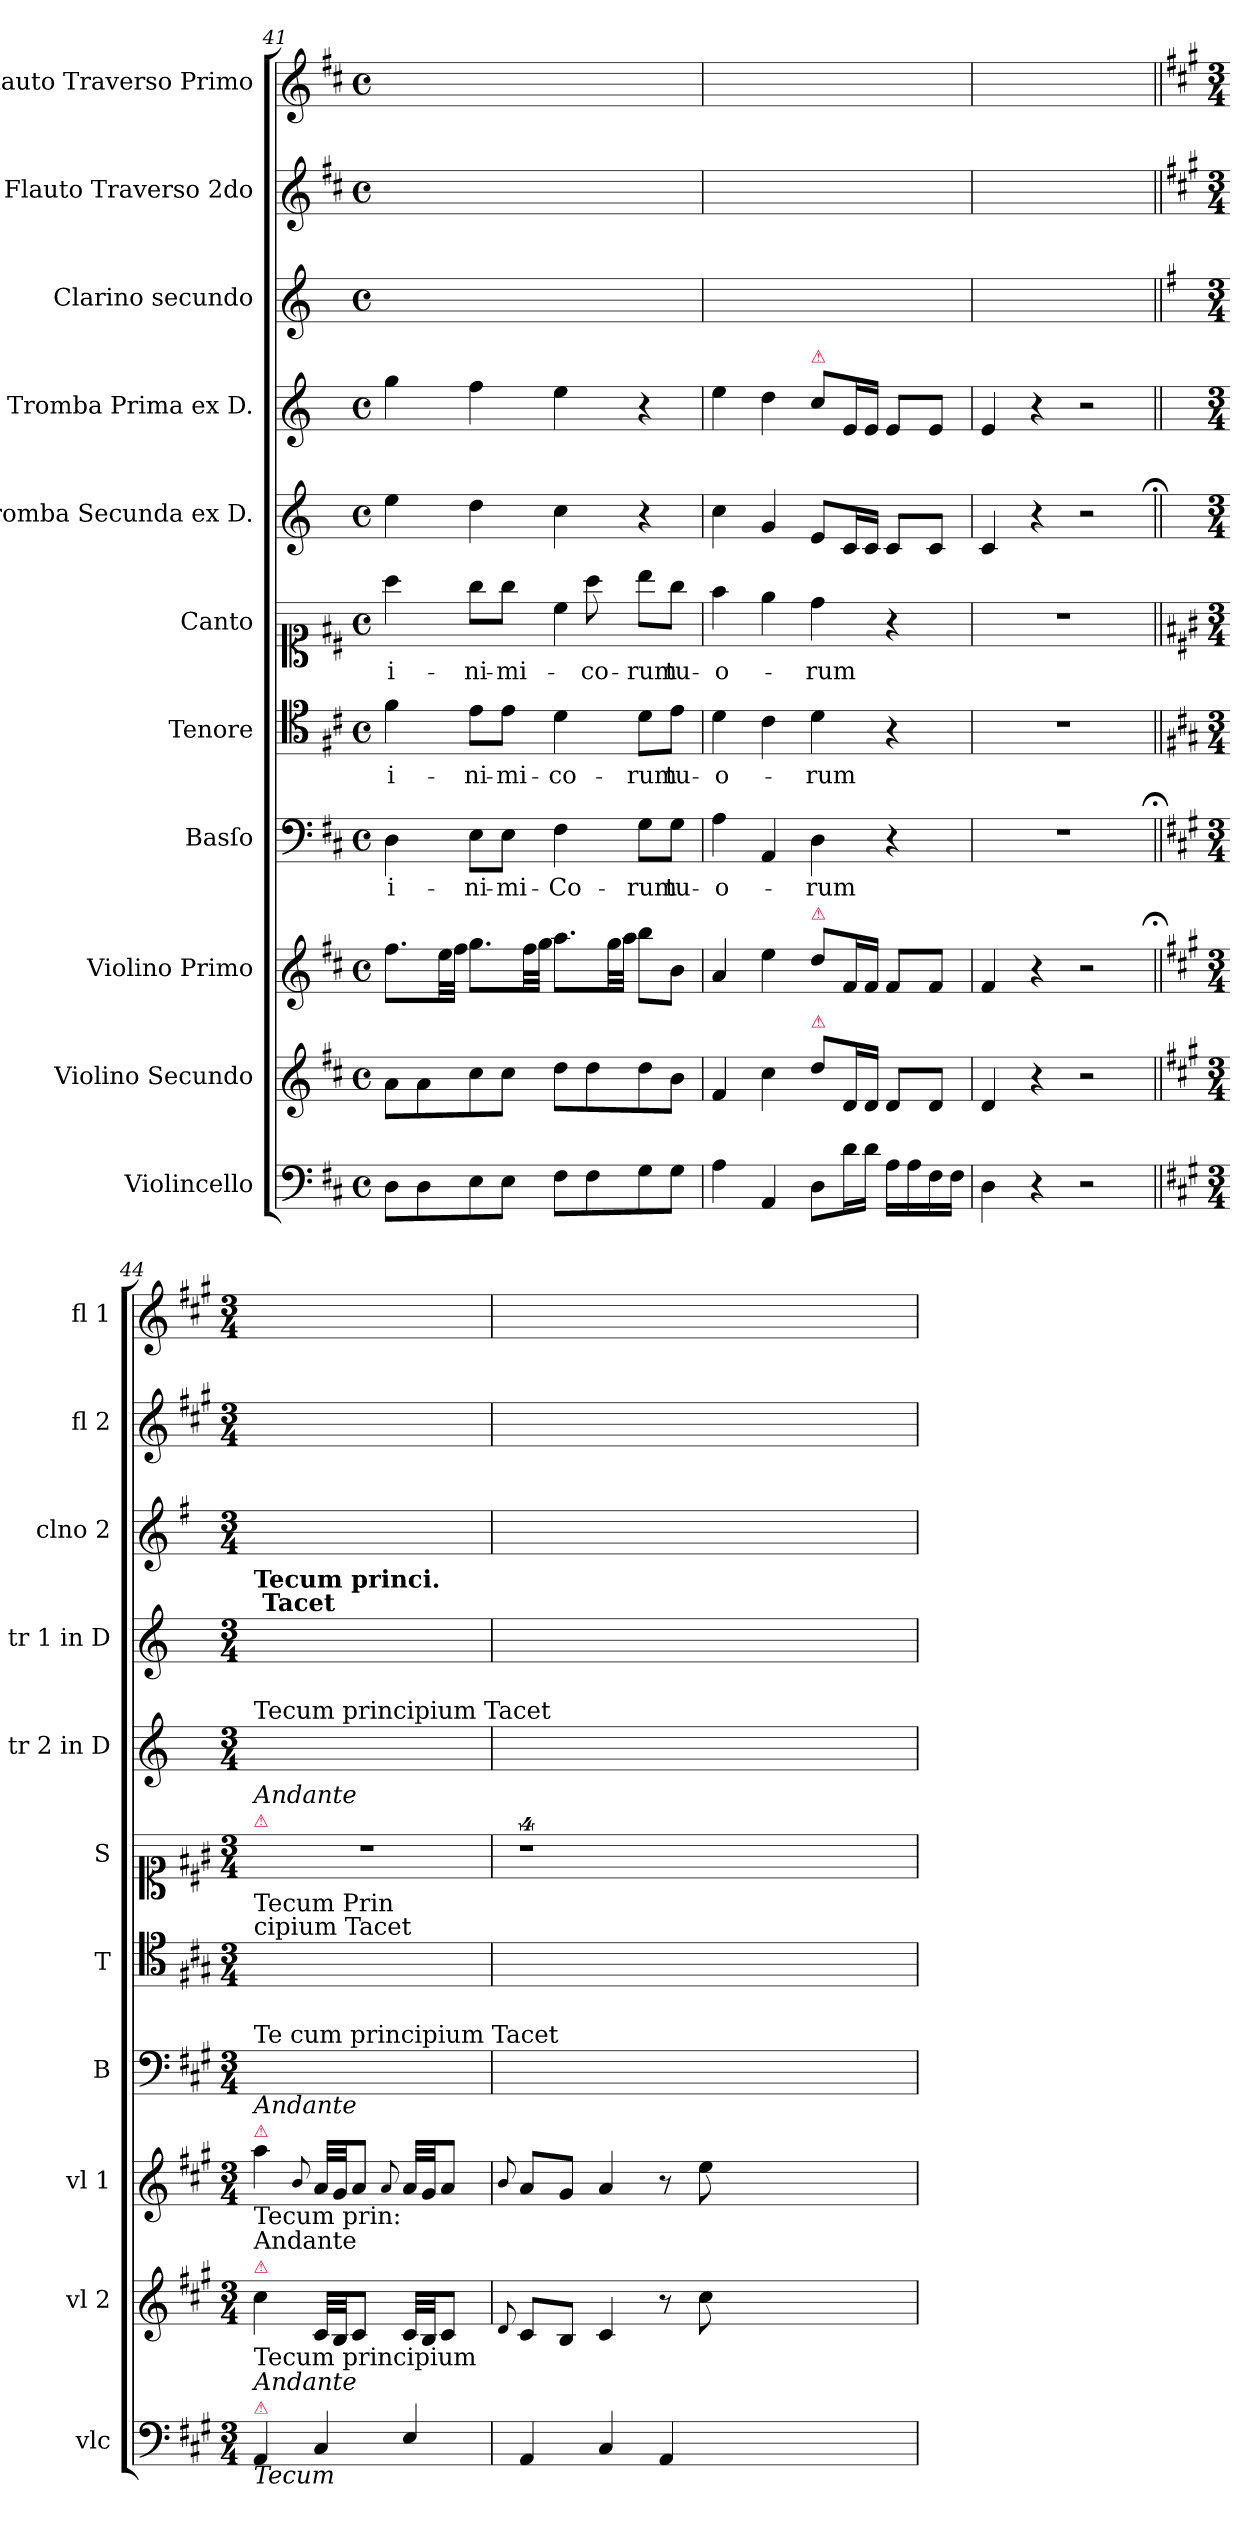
**kern	**kern	**kern	**kern	**text	**kern	**text	**kern	**text	**kern	**kern	**kern	**kern	**kern
*part11	*part10	*part9	*part8	*part8	*part7	*part7	*part6	*part6	*part5	*part4	*part3	*part2	*part1
*staff11	*staff10	*staff9	*staff8	*staff8	*staff7	*staff7	*staff6	*staff6	*staff5	*staff4	*staff3	*staff2	*staff1
*I"Violincello	*I"Violino Secundo	*I"Violino Primo	*I"Basſo	*	*I"Tenore	*	*I"Canto	*	*I"Tromba Secunda ex D.	*I"Tromba Prima ex D.	*I"Clarino secundo	*I"Flauto Traverso 2do	*I"Flauto Traverso Primo
*I'vlc	*I'vl 2	*I'vl 1	*I'B	*	*I'T	*	*I'S	*	*I'tr 2 in D	*I'tr 1 in D	*I'clno 2	*I'fl 2	*I'fl 1
*clefF4	*clefG2	*clefG2	*clefF4	*	*clefC4	*	*clefC1	*	*clefG2	*clefG2	*clefG2	*clefG2	*clefG2
*	*	*	*	*	*	*	*	*	*ITrd-1c-2	*ITrd-1c-2	*ITrd-1c-2	*	*
*k[f#c#]	*k[f#c#]	*k[f#c#]	*k[f#c#]	*	*k[f#c#]	*	*k[f#c#]	*	*k[f#c#]	*k[f#c#]	*k[f#c#]	*k[f#c#]	*k[f#c#]
*M4/4	*M4/4	*M4/4	*M4/4	*	*M4/4	*	*M4/4	*	*M4/4	*M4/4	*M4/4	*M4/4	*M4/4
*met(c)	*met(c)	*met(c)	*met(c)	*	*met(c)	*	*met(c)	*	*met(c)	*met(c)	*met(c)	*met(c)	*met(c)
=41	=41	=41	=41	=41	=41	=41	=41	=41	=41	=41	=41	=41	=41
8D\L	8a\L	8.ff#\L	4D\	i-	4f#\	i-	4aa\	i-	4ff#\	4aa\	1ryy	1ryy	1ryy
8D\	8a\	.	.	.	.	.	.	.	.	.	.	.	.
.	.	32ee\LL	.	.	.	.	.	.	.	.	.	.	.
.	.	32ff#\JJJ	.	.	.	.	.	.	.	.	.	.	.
8E\	8cc#\	8.gg\L	8E\L	-ni-	8e\L	-ni-	8gg\L	-ni-	4ee\	4gg\	.	.	.
8E\J	8cc#\J	.	8E\J	-mi-	8e\J	-mi-	8gg\J	-mi-	.	.	.	.	.
.	.	32ff#\LL	.	.	.	.	.	.	.	.	.	.	.
.	.	32gg\JJJ	.	.	.	.	.	.	.	.	.	.	.
!	!	!	!	!	!	!	!LO:N:vis=4	!	!	!	!	!	!
8F#\L	8dd\L	8.aa\L	4F#\	-Co-	4d\	-co-	8cc#\	.	4dd\	4ff#\	.	.	.
8F#\	8dd\	.	.	.	.	.	8aa\	-co-	.	.	.	.	.
.	.	32gg\LL	.	.	.	.	.	.	.	.	.	.	.
.	.	32aa\JJJ	.	.	.	.	.	.	.	.	.	.	.
8G\	8dd\	8bb\L	8G\L	-rum	8d\L	-rum	8bb\L	-rum	4r	4r	.	.	.
8G\J	8b\J	8b\J	8G\J	tu-	8e\J	tu-	8gg\J	tu-	.	.	.	.	.
=42	=42	=42	=42	=42	=42	=42	=42	=42	=42	=42	=42	=42	=42
4A\	4f#/	4a/	4A\	-o-	4d\	-o-	4ff#\	-o-	4dd\	4ff#\	1ryy	1ryy	1ryy
4AA/	4cc#\	4ee\	4AA/	.	4c#\	.	4ee\	.	4a/	4ee\	.	.	.
!	!	!	!	!	!	!	!	!	!	!LO:TX:a:color=crimson:t=⚠	!	!	!
!	!	!LO:TX:a:color=crimson:t=⚠	!	!	!	!	!	!	!	!	!	!	!
!	!LO:TX:a:color=crimson:t=⚠	!	!	!	!	!	!	!	!	!	!	!	!
8D\L	8dd\L	8dd\L	4D\	-rum	4d\	-rum	4dd\	-rum	8f#/L	8dd\L	.	.	.
16d\L	16d/L	16f#/L	.	.	.	.	.	.	16d/L	16f#/L	.	.	.
16d\JJ	16d/JJ	16f#/JJ	.	.	.	.	.	.	16d/JJ	16f#/JJ	.	.	.
16A\LL	8d/L	8f#/L	4r	.	4r	.	4r	.	8d/L	8f#/L	.	.	.
16A\	.	.	.	.	.	.	.	.	.	.	.	.	.
16F#\	8d/J	8f#/J	.	.	.	.	.	.	8d/J	8f#/J	.	.	.
16F#\JJ	.	.	.	.	.	.	.	.	.	.	.	.	.
=43	=43	=43	=43	=43	=43	=43	=43	=43	=43	=43	=43	=43	=43
4D\	4d/	4f#/	1r	.	1r	.	1r	.	4d/	4f#/	1ryy	1ryy	1ryy
4r	4r	4r	.	.	.	.	.	.	4r	4r	.	.	.
2r	2r	2r	.	.	.	.	.	.	2r	2r	.	.	.
=44||	=44||	=44||;	=44||;	=44||	=44||	=44||	=44||	=44||	=44||;	=44||	=44||	=44||	=44||
*k[f#c#g#]	*k[f#c#g#]	*k[f#c#g#]	*k[f#c#g#]	*	*k[f#c#g#]	*	*k[f#c#g#]	*	*k[f#c#]	*k[f#c#]	*k[f#c#g#]	*k[f#c#g#]	*k[f#c#g#]
*M3/4	*M3/4	*M3/4	*M3/4	*	*M3/4	*	*M3/4	*	*M3/4	*M3/4	*M3/4	*M3/4	*M3/4
!	!	!	!	!	!	!	!	!	!	!LO:TX:a:B:t=Tecum princi.\n Tacet	!	!	!
!	!	!	!	!	!	!	!	!	!LO:TX:a:t=Tecum principium Tacet	!	!	!	!
!	!	!	!	!	!	!	!LO:TX:a:color=crimson:t=⚠	!	!	!	!	!	!
!	!	!	!	!	!	!	!LO:TX:a:i:t=Andante	!	!	!	!	!	!
!	!	!	!	!	!LO:TX:a:t=Tecum Prin\ncipium Tacet	!	!	!	!	!	!	!	!
!	!	!	!LO:TX:a:t=Te cum principium Tacet	!	!	!	!	!	!	!	!	!	!
!	!	!LO:TX:a:color=crimson:t=⚠	!	!	!	!	!	!	!	!	!	!	!
!	!	!LO:TX:b:t=Tecum prin&colon;	!	!	!	!	!	!	!	!	!	!	!
!	!	!LO:TX:a:i:t=Andante	!	!	!	!	!	!	!	!	!	!	!
!	!LO:TX:a:color=crimson:t=⚠	!	!	!	!	!	!	!	!	!	!	!	!
!	!LO:TX:b:t=Tecum principium	!	!	!	!	!	!	!	!	!	!	!	!
!	!LO:TX:a:t=Andante	!	!	!	!	!	!	!	!	!	!	!	!
!LO:TX:a:color=crimson:t=⚠	!	!	!	!	!	!	!	!	!	!	!	!	!
!LO:TX:a:i:t=Andante	!	!	!	!	!	!	!	!	!	!	!	!	!
!LO:TX:b:i:t=Tecum	!	!	!	!	!	!	!	!	!	!	!	!	!
4AA/	4cc#\	4aa\	2.ryy	.	2.ryy	.	2.r	.	2.ryy	2.ryy	2.ryy	2.ryy	2.ryy
.	.	8qqb/	.	.	.	.	.	.	.	.	.	.	.
4C#/	32c#/LLL	32a/LLL	.	.	.	.	.	.	.	.	.	.	.
.	32B/JJ	32g#/JJ	.	.	.	.	.	.	.	.	.	.	.
!	!LO:N:vis=8	!LO:N:vis=8	!	!	!	!	!	!	!	!	!	!	!
.	8.c#/J	8.a/J	.	.	.	.	.	.	.	.	.	.	.
.	.	8qqa/	.	.	.	.	.	.	.	.	.	.	.
4E/	32c#/LLL	32a/LLL	.	.	.	.	.	.	.	.	.	.	.
.	32B/JJ	32g#/JJ	.	.	.	.	.	.	.	.	.	.	.
!	!LO:N:vis=8	!LO:N:vis=8	!	!	!	!	!	!	!	!	!	!	!
.	8.c#/J	8.a/J	.	.	.	.	.	.	.	.	.	.	.
=45	=45	=45	=45	=45	=45	=45	=45	=45	=45	=45	=45	=45	=45
.	8qqd/	8qqb/	.	.	.	.	.	.	.	.	.	.	.
4AA/	8c#/L	8a/L	2.ryy	.	2.ryy	.	4%9r	.	2.ryy	2.ryy	2.ryy	2.ryy	2.ryy
.	8B/J	8g#/J	.	.	.	.	.	.	.	.	.	.	.
4C#/	4c#/	4a/	.	.	.	.	.	.	.	.	.	.	.
4AA/	8r	8r	.	.	.	.	.	.	.	.	.	.	.
.	8cc#\	8ee\	.	.	.	.	.	.	.	.	.	.	.
1.ryy	1.ryy	1.ryy	1.ryy	.	1.ryy	.	.	.	1.ryy	1.ryy	1.ryy	1.ryy	1.ryy
=	=	=	=	=	=	=	=	=	=	=	=	=	=
*-	*-	*-	*-	*-	*-	*-	*-	*-	*-	*-	*-	*-	*-
